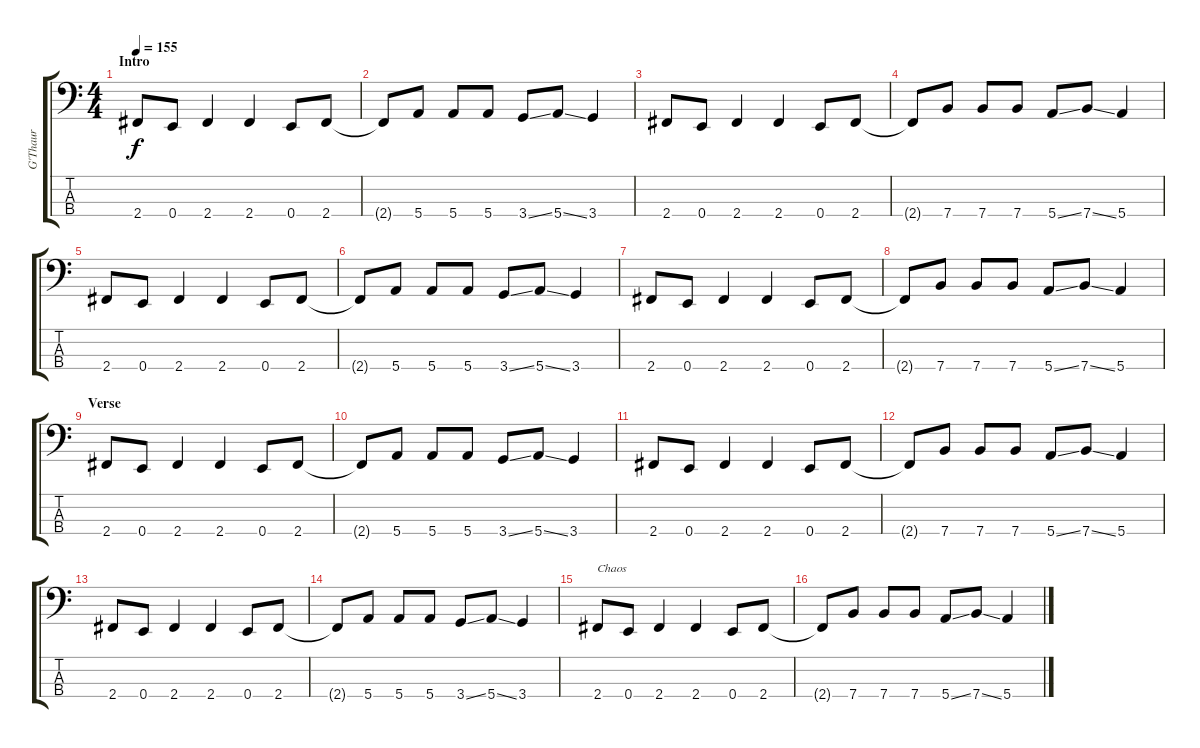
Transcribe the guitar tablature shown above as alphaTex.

\track ("G'Thaur" "G'Thaur") {instrument electricbasspick}
\staff {score tabs}
\tuning (G2 D2 A1 E1) {hide}
\ts (4 4)
\section ("" "Intro")
\tempo 155
\clef f4
\ks c
2.4.8{dy f instrument electricbasspick} 0.4.8 2.4.4 2.4.4 0.4.8 2.4.8 |
2.4{t}.8 5.4.8 5.4.8 5.4.8 3.4{ss}.8 5.4{ss}.8 3.4.4 |
2.4.8 0.4.8 2.4.4 2.4.4 0.4.8 2.4.8 |
2.4{t}.8 7.4.8 7.4.8 7.4.8 5.4{ss}.8 7.4{ss}.8 5.4.4 |
2.4.8 0.4.8 2.4.4 2.4.4 0.4.8 2.4.8 |
2.4{t}.8 5.4.8 5.4.8 5.4.8 3.4{ss}.8 5.4{ss}.8 3.4.4 |
2.4.8 0.4.8 2.4.4 2.4.4 0.4.8 2.4.8 |
2.4{t}.8 7.4.8 7.4.8 7.4.8 5.4{ss}.8 7.4{ss}.8 5.4.4 |
\section ("" "Verse")
2.4.8 0.4.8 2.4.4 2.4.4 0.4.8 2.4.8 |
2.4{t}.8 5.4.8 5.4.8 5.4.8 3.4{ss}.8 5.4{ss}.8 3.4.4 |
2.4.8 0.4.8 2.4.4 2.4.4 0.4.8 2.4.8 |
2.4{t}.8 7.4.8 7.4.8 7.4.8 5.4{ss}.8 7.4{ss}.8 5.4.4 |
2.4.8 0.4.8 2.4.4 2.4.4 0.4.8 2.4.8 |
2.4{t}.8 5.4.8 5.4.8 5.4.8 3.4{ss}.8 5.4{ss}.8 3.4.4 |
2.4.8{txt "Chaos"} 0.4.8 2.4.4 2.4.4 0.4.8 2.4.8 |
2.4{t}.8 7.4.8 7.4.8 7.4.8 5.4{ss}.8 7.4{ss}.8 5.4.4
